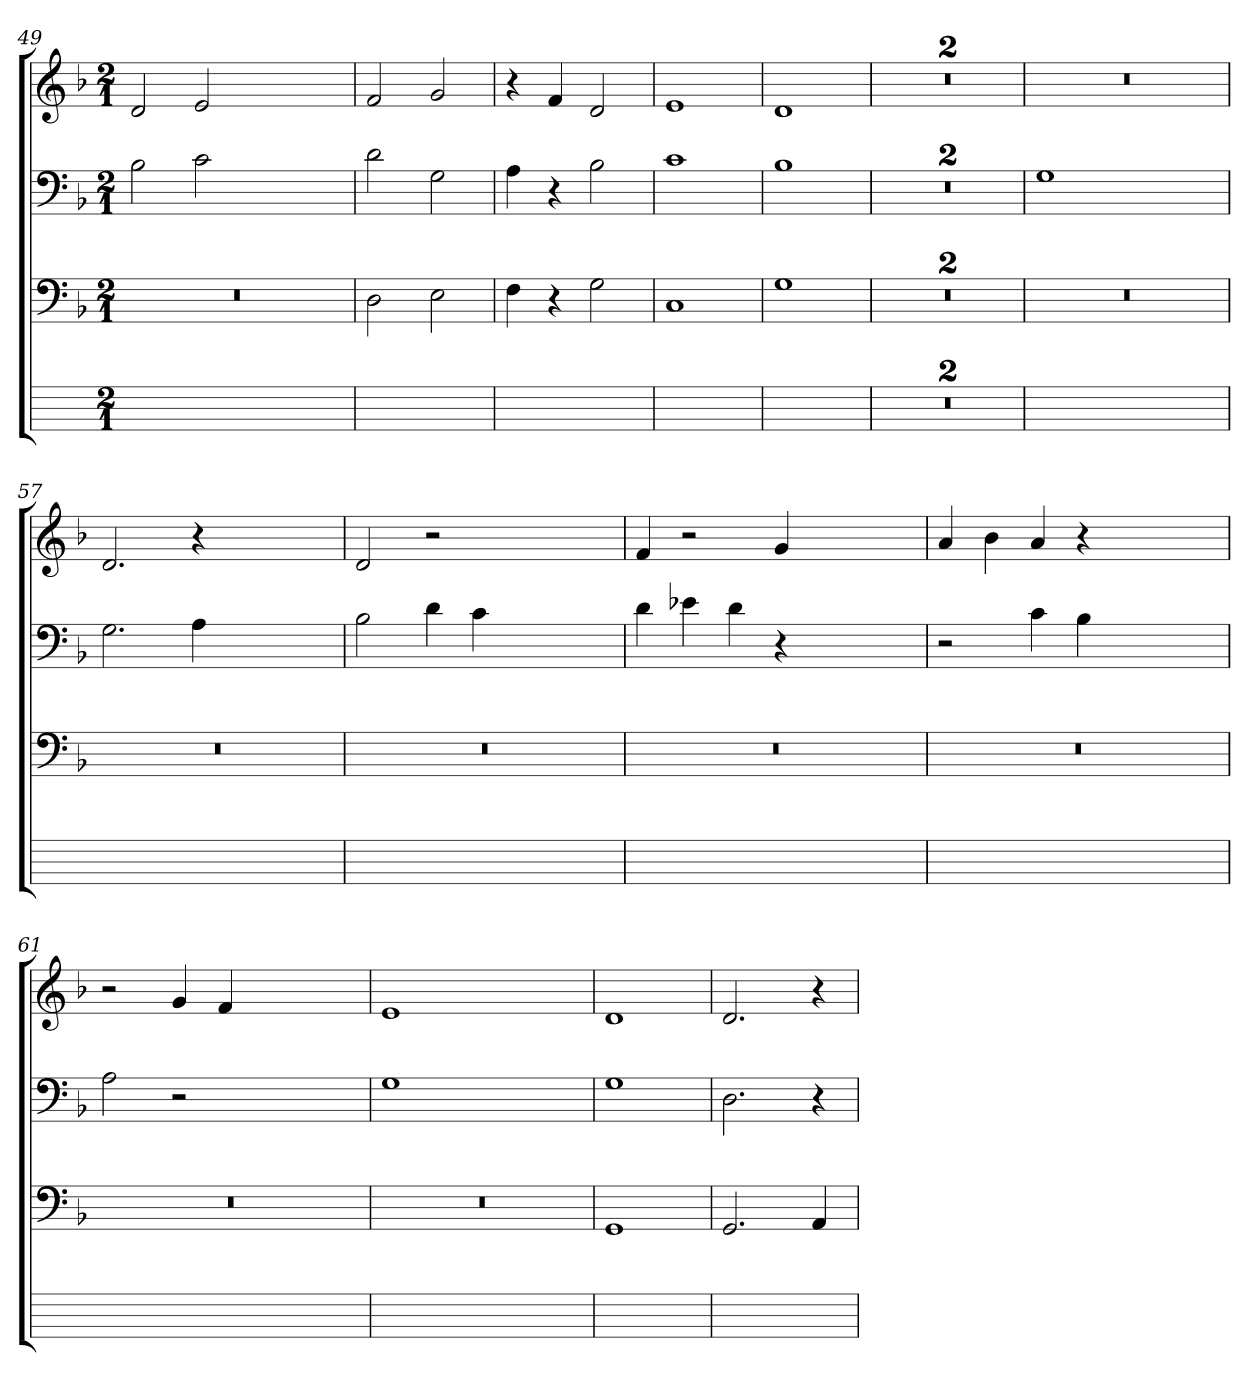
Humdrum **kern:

**kern	**kern	**kern	**kern
*part4	*part3	*part2	*part1
*staff4	*staff3	*staff2	*staff1
*	*clefF4	*clefF4	*clefG2
*	*k[b-]	*k[b-]	*k[b-]
*	*F:	*F:	*F:
*M2/1	*M2/1	*M2/1	*M2/1
=49	=49	=49	=49
0ryy	0r	2B-	2d
.	.	2c	2e
.	.	1ryy	1ryy
=50	=50	=50	=50
1ryy	2D	2d	2f
.	2E	2G	2g
=51	=51	=51	=51
1ryy	4F	4A	4r
.	4r	4r	4f
.	2G	2B-	2d
=52	=52	=52	=52
1ryy	1C	1c	1e
=53	=53	=53	=53
1ryy	1G	1B-	1d
=54	=54	=54	=54
0ryy	0r	0r	0r
=55	=55	=55	=55
0ryy	0r	0r	0r
=56	=56	=56	=56
0ryy	0r	1G	0r
.	.	1ryy	.
=57	=57	=57	=57
0ryy	0r	2.G	2.d
.	.	4Ai	4r
.	.	1ryy	1ryy
=58	=58	=58	=58
0ryy	0r	2B-	2d
.	.	4di	2r
.	.	4c	.
.	.	1ryy	1ryy
=59	=59	=59	=59
0ryy	0r	4d	4f
.	.	4e-X	2r
.	.	4d	.
.	.	4r	4g
.	.	1ryy	1ryy
=60	=60	=60	=60
0ryy	0r	2r	4a
.	.	.	4b-
.	.	4c	4a
.	.	4B-	4r
.	.	1ryy	1ryy
=61	=61	=61	=61
0ryy	0r	2A	2r
.	.	2r	4g
.	.	.	4f
.	.	1ryy	1ryy
=62	=62	=62	=62
0ryy	0r	1G	1e
.	.	1ryy	1ryy
=63	=63	=63	=63
1ryy	1GG	1Gj	1d
=64	=64	=64	=64
1ryy	2.GG	2.D	2.dj
.	4AAi	4r	4r
=	=	=	=
*-	*-	*-	*-
